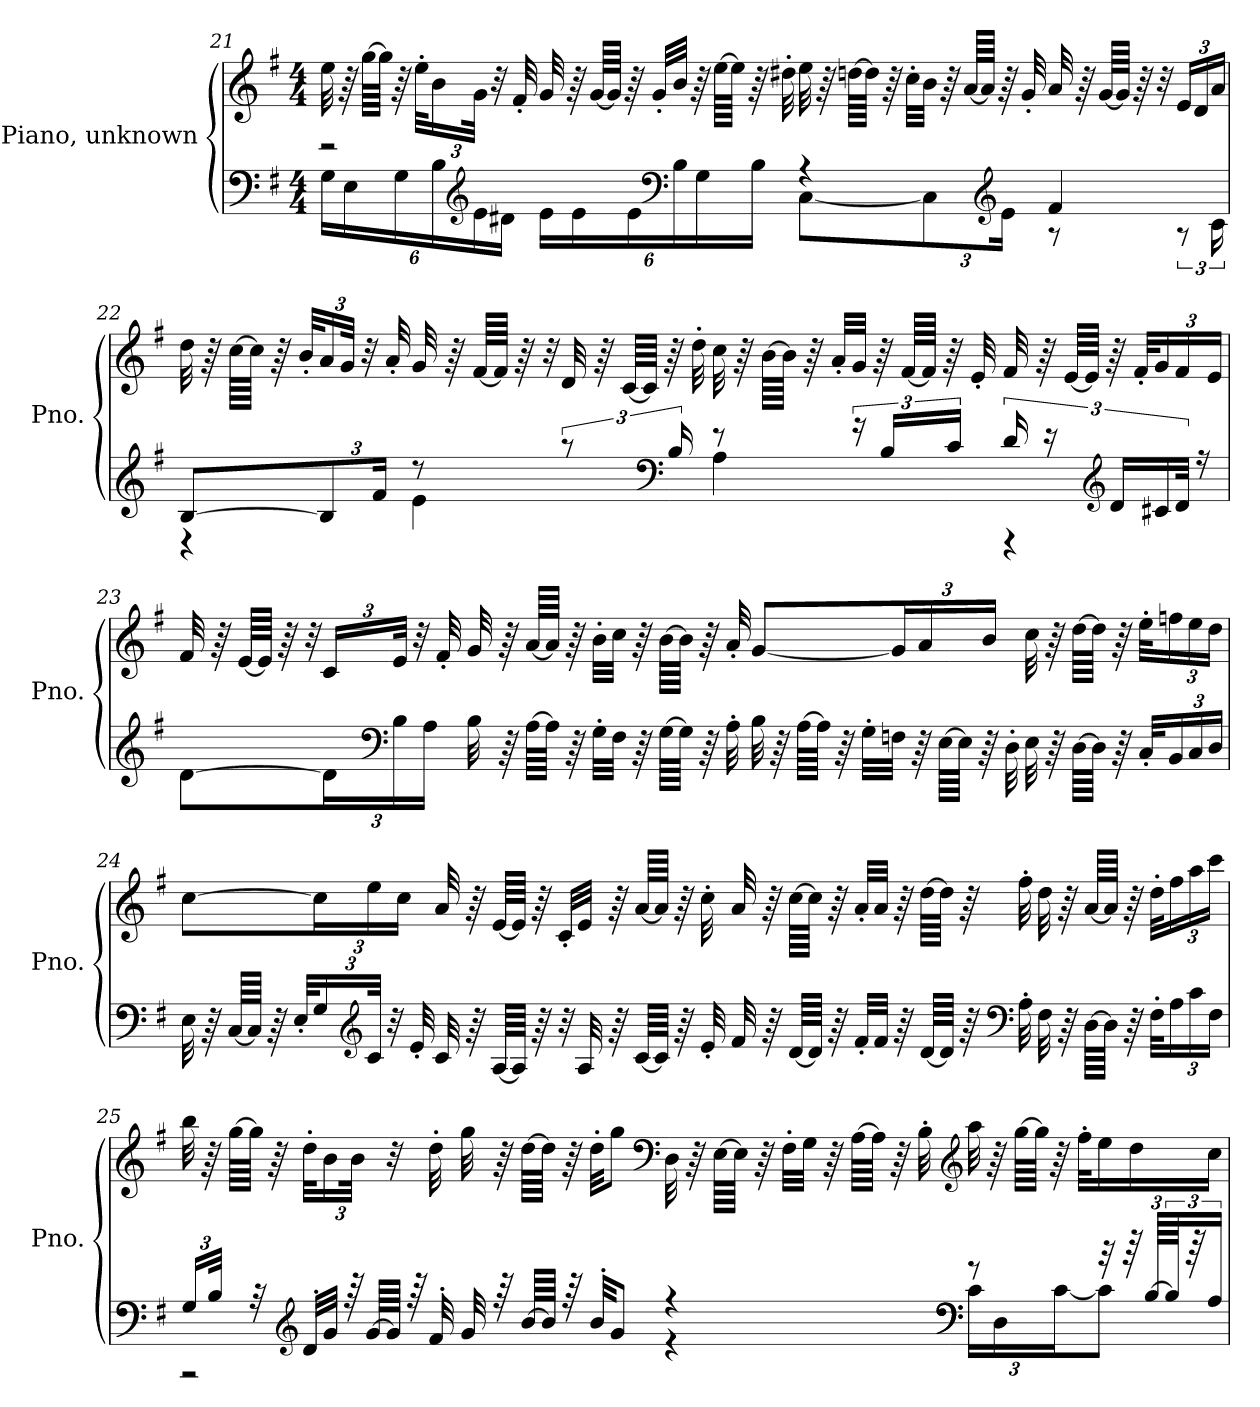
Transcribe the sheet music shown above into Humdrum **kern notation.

**kern	**kern
*part1	*part1
*staff2	*staff1
*I"Piano, unknown	*
*I'Pno.	*
!!LO:LB:g=z
*clefF4	*clefG2
*k[f#]	*k[f#]
*M4/4	*M4/4
=21	=21
*^	*
*	*Xbrackettup	*
2r	24G\LL	32ee\
.	.	64r
.	24E\	.
.	.	[64gg\LLLL
.	.	64gg\JJJJ]
.	.	64r
.	24G\	.
.	.	32ee'\KLL
*	*	*Xbrackettup
.	24B\	24b\
*clefG2	*	*
.	24e\	48g\JJk
.	.	32r
.	24d#X\JJ	.
.	.	32f#'/
.	24e\LL	32g/
.	.	64r
.	24e\	.
.	.	[64g/LLLL
.	.	64g/JJJJ]
.	.	64r
.	24e\	.
.	.	32g'/LLL
*clefF4	*	*
.	24B\	32b/JJJ
.	.	64r
.	24G\	.
.	.	[64ee\LLLL
.	.	64ee\JJJJ]
.	.	64r
.	24B\JJ	.
.	.	32dd#X'\
4r	[8C\L	32ee\
.	.	64r
.	.	[64ddn\LLLL
.	.	64dd\JJJJ]
.	.	64r
.	.	32cc'\LLL
.	12C\]	32b\JJJ
.	.	64r
.	.	[64a/LLLL
.	.	64a/JJJJ]
.	.	64r
*clefG2	*	*
.	24e\Jk	.
.	.	32g'/
4f#/	8r	32a/
.	.	64r
.	.	[64g/LLLL
.	.	64g/JJJJ]
.	.	64r
.	.	32r
*	*brackettup	*
.	12r	24e/LL
.	.	24d/
.	24c\	24a/JJ
!!LO:LB:g=z
=22	=22	=22
[8B/L	4r	32dd\
.	.	64r
.	.	[64cc\LLLL
.	.	64cc\JJJJ]
.	.	64r
.	.	32b'/KLL
*Xbrackettup	*	*
12B/]	.	24a/
.	.	48g/JJk
.	.	32r
24f#/Jk	.	.
.	.	32a'/
8r	4e\	32g/
.	.	64r
.	.	[64f#/LLLL
.	.	64f#/JJJJ]
.	.	64r
.	.	32r
*brackettup	*	*
12r	.	32d/
.	.	64r
.	.	[64c/LLLL
.	.	64c/JJJJ]
.	.	64r
*clefF4	*	*
24B/	.	.
.	.	32dd'\
8r	4A\	32cc\
.	.	64r
.	.	[64b\LLLL
.	.	64b\JJJJ]
.	.	64r
.	.	32a'/LLL
24r	.	32g/JJJ
.	.	64r
24B/LL	.	.
.	.	[64f#/LLLL
.	.	64f#/JJJJ]
.	.	64r
24c/JJ	.	.
.	.	32e'/
24d/	4r	32f#/
.	.	64r
24r	.	.
.	.	[64e/LLLL
.	.	64e/JJJJ]
.	.	64r
*clefG2	*	*
24d/LL	.	.
.	.	32f#'/KLL
*Xbrackettup	*	*
24c#X/	.	24g/
48d/JJk	.	24f#/
16r	.	.
.	.	24e/JJ
*v	*v	*
!!LO:LB:g=z
=23	=23
[8d\L	32f#/
.	64r
.	[64e/LLLL
.	64e/JJJJ]
.	64r
.	32r
24d\L]	24c/LL
*clefF4	*
24B\	48e/JJk
.	32r
24A\JJ	.
.	32f#'/
32B\	32g/
64r	64r
[64A\LLLL	[64a/LLLL
64A\JJJJ]	64a/JJJJ]
64r	64r
32G'\LLL	32b'\LLL
32F#\JJJ	32cc\JJJ
64r	64r
[64G\LLLL	[64b\LLLL
64G\JJJJ]	64b\JJJJ]
64r	64r
32A'\	32a'/
32B\	[8g/L
64r	.
[64A\LLLL	.
64A\JJJJ]	.
64r	.
32G'\LLL	.
32Fn\JJJ	24g/L]
64r	.
.	24a/
[64E\LLLL	.
64E\JJJJ]	.
64r	.
.	24b/JJ
32D'\	.
32E\	32cc\
64r	64r
[64D\LLLL	[64dd\LLLL
64D\JJJJ]	64dd\JJJJ]
64r	64r
32C'/KLL	32ee'\KLL
24BB/	24ffn\
24C/	24ee\
24D/JJ	24dd\JJ
!!LO:LB:g=z
=24	=24
32E\	[8cc\L
64r	.
[64C/LLLL	.
64C/JJJJ]	.
64r	.
32E'/KLL	.
24G/	24cc\L]
*clefG2	*
48c/JJk	24ee\
32r	.
.	24cc\JJ
32e'/	.
32c/	32a/
64r	64r
[64A/LLLL	[64e/LLLL
64A/JJJJ]	64e/JJJJ]
64r	64r
32r	32c'/LLL
32A/	32e/JJJ
64r	64r
[64c/LLLL	[64a/LLLL
64c/JJJJ]	64a/JJJJ]
64r	64r
32e'/	32cc'\
32f#/	32a/
64r	64r
[64d/LLLL	[64cc\LLLL
64d/JJJJ]	64cc\JJJJ]
64r	64r
32f#'/LLL	32a'/LLL
32f#/JJJ	32a/JJJ
64r	64r
[64d/LLLL	[64dd\LLLL
64d/JJJJ]	64dd\JJJJ]
64r	64r
*clefF4	*
32A'\	32ff#'\
32F#\	32dd\
64r	64r
[64D\LLLL	[64a/LLLL
64D\JJJJ]	64a/JJJJ]
64r	64r
32F#'\KLL	32dd'\KLL
24A\	24ff#\
24c\	24aa\
24F#\JJ	24ccc\JJ
!!LO:PB:g=z
=25	=25
*^	*
24G/LL	2r	32bb\
.	.	64r
48B/JJk	.	.
.	.	[64gg\LLLL
32r	.	64gg\JJJJ]
.	.	64r
*clefG2	*	*
32d'/LLL	.	32dd'\KLL
32g/JJJ	.	24b\
64r	.	.
.	.	48b\JJk
[64g/LLLL	.	.
64g/JJJJ]	.	32r
64r	.	.
32f#'/	.	32dd'\
32g/	.	32gg\
64r	.	64r
[64b/LLLL	.	[64dd\LLLL
64b/JJJJ]	.	64dd\JJJJ]
64r	.	64r
32b'/KKL	.	32dd'\KKL
8g/J	.	8gg\J
*	*	*clefF4
4r	4r	32D\
.	.	64r
.	.	[64E\LLLL
.	.	64E\JJJJ]
.	.	64r
.	.	32F#'\LLL
.	.	32G\JJJ
.	.	64r
.	.	[64A\LLLL
.	.	64A\JJJJ]
.	.	64r
.	.	32B'\
*clefF4	*	*clefG2
8r	24c\LL	32aa\
.	.	64r
.	24D\	.
.	.	[64gg\LLLL
.	.	64gg\JJJJ]
.	.	64r
.	[24c\J	.
.	.	32ff#'\KLL
32r	8c\J]	24ee\
64r	.	.
.	.	24dd\
[64B/LLLL	.	.
*brackettup	*	*
96B/JJJJ]	.	.
96r	.	.
24A/	.	24cc\JJ
*v	*v	*
=	=
*-	*-
